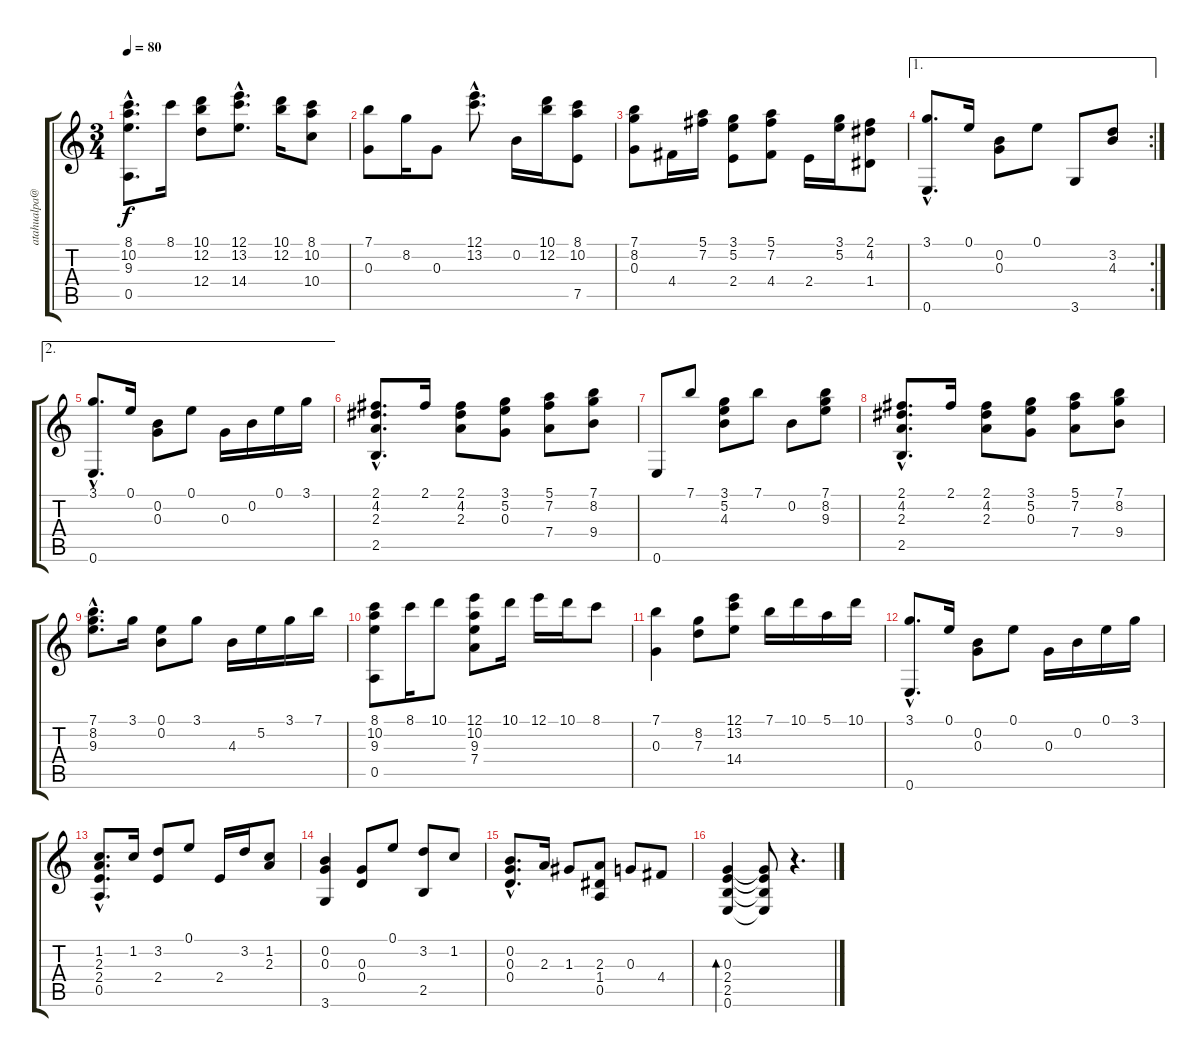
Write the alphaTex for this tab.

\track ("" "atahualpa@") {instrument acousticguitarnylon}
\staff {score tabs}
\tuning (E4 B3 G3 D3 A2 E2) {hide}
\ts (3 4)
\tempo 80
\clef g2
\ks c
(8.1{hac} 10.2{hac} 9.3{hac} 0.5{hac}).8{d dy f} 8.1.16 (10.1 12.2 12.4).8 (12.1{hac} 13.2{hac} 14.4{hac}).8{d} (10.1 12.2).16 (8.1 10.2 10.4).8 |
(7.1 0.3).8 8.2.16 0.3.8 (12.1{hac} 13.2{hac}).8{d} 0.2.16 (10.1 12.2).16 (8.1 10.2 7.5).8 |
(7.1 8.2 0.3).8 4.4.16 (5.1 7.2).16 (3.1 5.2 2.4).8 (5.1 7.2 4.4).8 2.4.16 (3.1 5.2).16 (2.1 4.2 1.4).8 |
\ae 1
\rc 2
(3.1{hac} 0.6{hac}).8{d} 0.1.16 (0.2 0.3).8 0.1.8 3.6.8 (3.2 4.3).8 |
\ae 2
(3.1{hac} 0.6{hac}).8{d} 0.1.16 (0.2 0.3).8 0.1.8 0.3.16 0.2.16 0.1.16 3.1.16 |
(2.1{hac} 4.2{hac} 2.3{hac} 2.5{hac}).8{d} 2.1.16 (2.1 4.2 2.3).8 (3.1 5.2 0.3).8 (5.1 7.2 7.4).8 (7.1 8.2 9.4).8 |
0.6.8 7.1.8 (3.1 5.2 4.3).8 7.1.8 0.2.8 (7.1 8.2 9.3).8 |
(2.1{hac} 4.2{hac} 2.3{hac} 2.5{hac}).8{d} 2.1.16 (2.1 4.2 2.3).8 (3.1 5.2 0.3).8 (5.1 7.2 7.4).8 (7.1 8.2 9.4).8 |
(7.1{hac} 8.2{hac} 9.3{hac}).8{d} 3.1.16 (0.1 0.2).8 3.1.8 4.3.16 5.2.16 3.1.16 7.1.16 |
(8.1 10.2 9.3 0.5).8 8.1.16 10.1.8 (12.1 10.2 9.3 7.4).8 10.1.16 12.1.16 10.1.16 8.1.8 |
(7.1 0.3).4 (8.2 7.3).8 (12.1 13.2 14.4).8 7.1.16 10.1.16 5.1.16 10.1.16 |
(3.1{hac} 0.6{hac}).8{d} 0.1.16 (0.2 0.3).8 0.1.8 0.3.16 0.2.16 0.1.16 3.1.16 |
(1.2{hac} 2.3{hac} 2.4{hac} 0.5{hac}).8{d} 1.2.16 (3.2 2.4).8 0.1.8 2.4.16 3.2.16 (1.2 2.3).8 |
(0.2 0.3 3.6).4 (0.3 0.4).8 0.1.8 (3.2 2.5).8 1.2.8 |
(0.2{hac} 0.3{hac} 0.4{hac}).8{d} 2.3.16 1.3.8 (2.3 1.4 0.5).8 0.3.8 4.4.8 |
(0.3 2.4 2.5 0.6).4{bd 480} (0.3{t} 2.4{t} 2.5{t} 0.6{t}).8 r.4{d}
